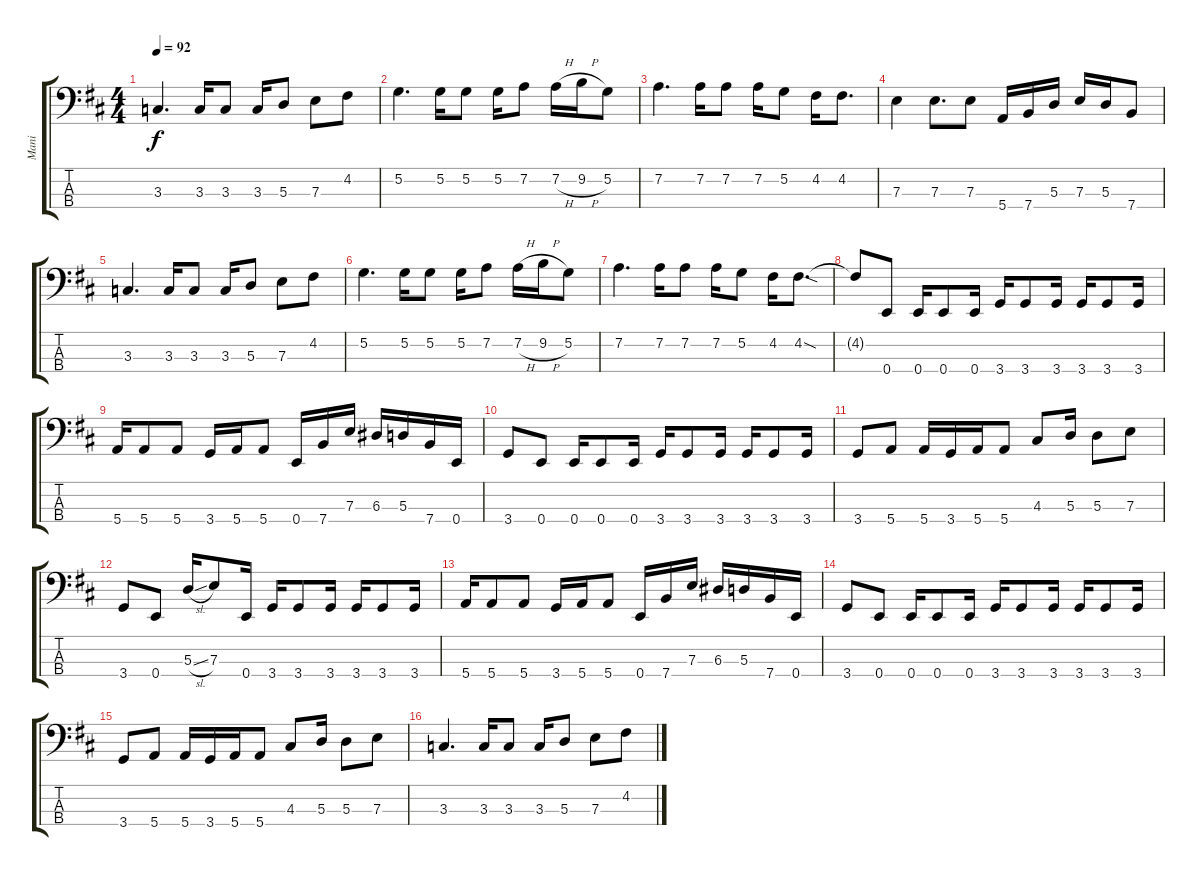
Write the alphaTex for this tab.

\track ("Mani" "Mani") {instrument electricbassfinger}
\staff {score tabs}
\tuning (G2 D2 A1 E1) {hide}
\ts (4 4)
\tempo 92
\clef f4
\ks d
3.3.4{d dy f} 3.3.16 3.3.8 3.3.16 5.3.8 7.3.8 4.2.8 |
5.2.4{d} 5.2.16 5.2.8 5.2.16 7.2.8 7.2{h}.16 9.2{h}.16 5.2.8 |
7.2.4{d} 7.2.16 7.2.8 7.2.16 5.2.8 4.2.16 4.2.8{d} |
7.3.4 7.3.8{d} 7.3.8 5.4.16 7.4.16 5.3.16 7.3.16 5.3.16 7.4.8 |
3.3.4{d} 3.3.16 3.3.8 3.3.16 5.3.8 7.3.8 4.2.8 |
5.2.4{d} 5.2.16 5.2.8 5.2.16 7.2.8 7.2{h}.16 9.2{h}.16 5.2.8 |
7.2.4{d} 7.2.16 7.2.8 7.2.16 5.2.8 4.2.16 4.2{sod}.8{d} |
4.2{t}.8 0.4.8 0.4.16 0.4.8 0.4.16 3.4.16 3.4.8 3.4.16 3.4.16 3.4.8 3.4.16 |
5.4.16 5.4.8 5.4.8 3.4.16 5.4.16 5.4.8 0.4.16 7.4.16 7.3.16 6.3.16 5.3.16 7.4.16 0.4.16 |
3.4.8 0.4.8 0.4.16 0.4.8 0.4.16 3.4.16 3.4.8 3.4.16 3.4.16 3.4.8 3.4.16 |
3.4.8 5.4.8 5.4.16 3.4.16 5.4.16 5.4.8 4.3.8 5.3.16 5.3.8 7.3.8 |
3.4.8 0.4.8 5.3{sl}.16 7.3.8 0.4.16 3.4.16 3.4.8 3.4.16 3.4.16 3.4.8 3.4.16 |
5.4.16 5.4.8 5.4.8 3.4.16 5.4.16 5.4.8 0.4.16 7.4.16 7.3.16 6.3.16 5.3.16 7.4.16 0.4.16 |
3.4.8 0.4.8 0.4.16 0.4.8 0.4.16 3.4.16 3.4.8 3.4.16 3.4.16 3.4.8 3.4.16 |
3.4.8 5.4.8 5.4.16 3.4.16 5.4.16 5.4.8 4.3.8 5.3.16 5.3.8 7.3.8 |
3.3.4{d} 3.3.16 3.3.8 3.3.16 5.3.8 7.3.8 4.2.8
